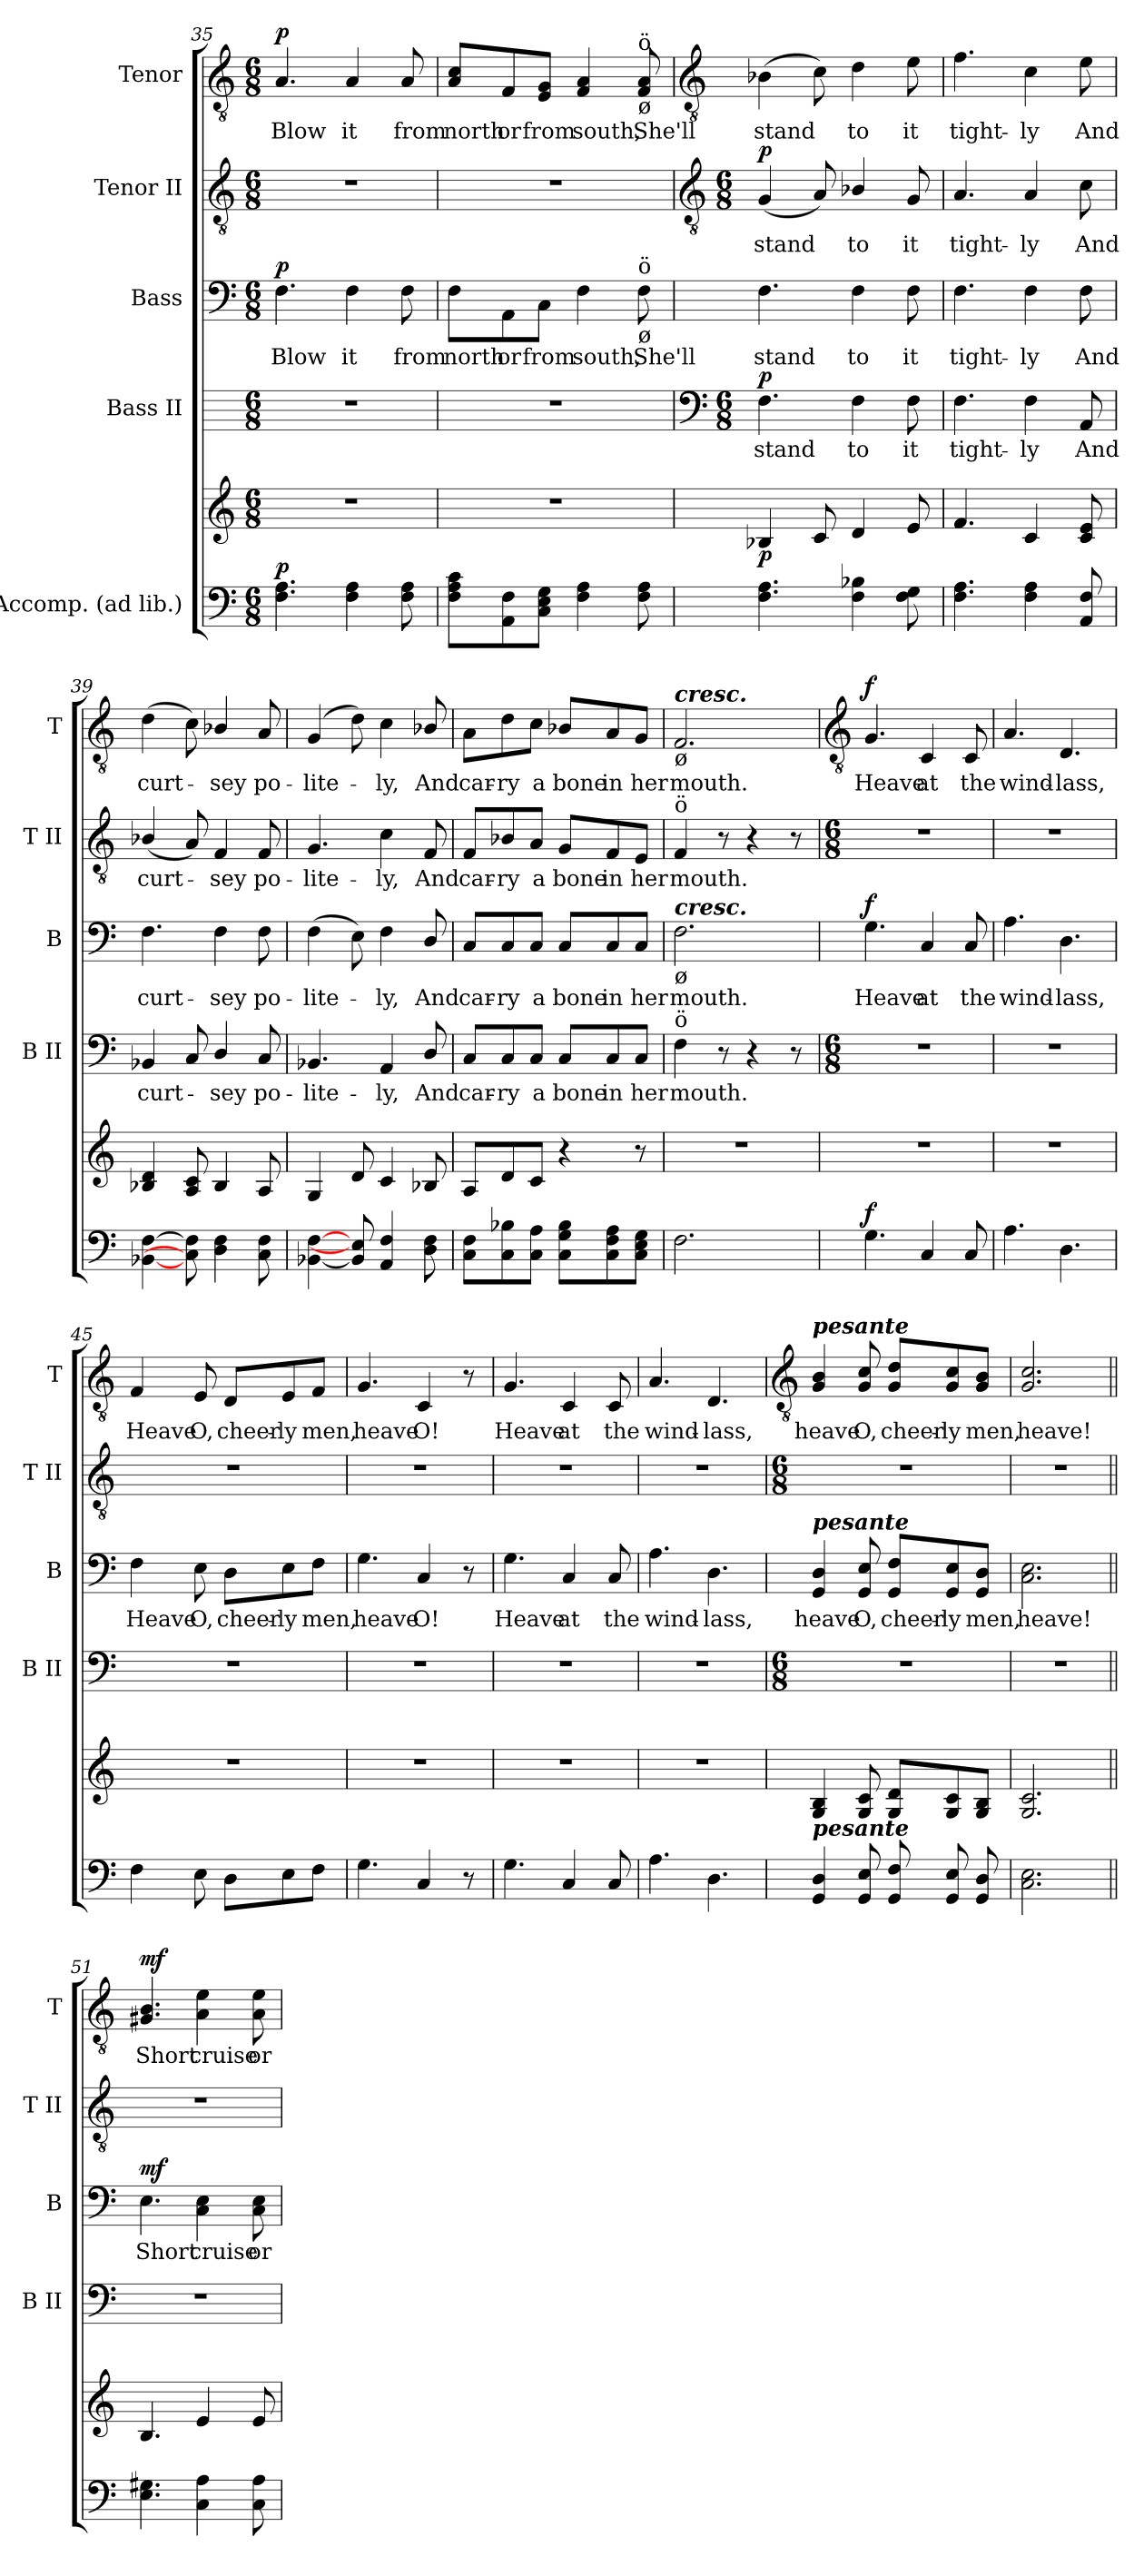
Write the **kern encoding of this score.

**kern	**kern	**dynam	**kern	**text	**dynam	**kern	**text	**dynam	**kern	**text	**dynam	**kern	**text	**dynam
*part5	*part5	*part5	*part4	*part4	*part4	*part3	*part3	*part3	*part2	*part2	*part2	*part1	*part1	*part1
*staff6	*staff5	*staff5/6	*staff4	*staff4	*staff4	*staff3	*staff3	*staff3	*staff2	*staff2	*staff2	*staff1	*staff1	*staff1
*I"Accomp. (ad lib.)	*	*	*I"Bass II	*	*	*I"Bass	*	*	*I"Tenor II	*	*	*I"Tenor	*	*
*	*	*	*I'B II	*	*	*I'B	*	*	*I'T II	*	*	*I'T	*	*
*clefF4	*clefG2	*	*	*	*	*clefF4	*	*	*clefGv2	*	*	*clefGv2	*	*
*k[]	*k[]	*	*	*	*	*k[]	*	*	*k[]	*	*	*k[]	*	*
*C:	*C:	*	*	*	*	*C:	*	*	*C:	*	*	*C:	*	*
*M6/8	*M6/8	*	*M6/8	*	*	*M6/8	*	*	*M6/8	*	*	*M6/8	*	*
=35	=35	=35	=35	=35	=35	=35	=35	=35	=35	=35	=35	=35	=35	=35
!	!LO:N:vis=1	!LO:DY:a=2	!	!	!	!	!LO:LY:b	!LO:DY:b	!	!	!	!	!LO:LY:b	!LO:DY:b
4.F 4.A	2.r	p	2.r	.	.	4.F	Blow	p	2.r	.	.	4.A	Blow	p
!	!	!	!	!	!	!	!LO:LY:b	!	!	!	!	!	!LO:LY:b	!
4F 4A	.	.	.	.	.	4F	it	.	.	.	.	4A	it	.
!	!	!	!	!	!	!	!LO:LY:b	!	!	!	!	!	!LO:LY:b	!
8F 8A	.	.	.	.	.	8F	from	.	.	.	.	8A	from	.
=36	=36	=36	=36	=36	=36	=36	=36	=36	=36	=36	=36	=36	=36	=36
!	!LO:N:vis=1	!	!	!	!	!	!LO:LY:b	!	!	!	!	!	!LO:LY:b	!
8F 8A 8cL	2.r	.	2.r	.	.	8F\L	north	.	2.r	.	.	8A/ 8c/L	north	.
!	!	!	!	!	!	!	!LO:LY:b	!	!	!	!	!	!LO:LY:b	!
8AA 8F	.	.	.	.	.	8AA\	or	.	.	.	.	8F/	or	.
!	!	!	!	!	!	!	!LO:LY:b	!	!	!	!	!	!LO:LY:b	!
8C 8E 8GJ	.	.	.	.	.	8C\J	from	.	.	.	.	8E/ 8G/J	from	.
!	!	!	!	!	!	!	!LO:LY:b	!	!	!	!	!	!LO:LY:b	!
4F 4A	.	.	.	.	.	4F	south,	.	.	.	.	4F 4A	south,	.
!	!	!	!	!	!	!	!	!	!	!	!	!LO:TX:b:t=ø	!	!
!	!	!	!	!	!	!	!	!	!	!	!	!LO:TX:a:t=ö	!	!
!	!	!	!	!	!	!LO:TX:b:t=ø	!	!	!	!	!	!	!	!
!	!	!	!	!	!	!LO:TX:a:t=ö	!	!	!	!	!	!	!	!
!	!	!	!	!	!	!	!LO:LY:b	!	!	!	!	!	!LO:LY:b	!
8F 8A	.	.	.	.	.	8F	She'll	.	.	.	.	8F 8A	She'll	.
!!LO:LB:g=z
=37	=37	=37	=37	=37	=37	=37	=37	=37	=37	=37	=37	=37	=37	=37
*	*	*	*clefF4	*	*	*	*	*	*clefGv2	*	*	*clefGv2	*	*
*	*	*	*k[]	*	*	*	*	*	*k[]	*	*	*	*	*
*	*	*	*C:	*	*	*	*	*	*C:	*	*	*	*	*
*	*	*	*M6/8	*	*	*	*	*	*M6/8	*	*	*	*	*
!	!	!LO:DY:b	!	!LO:LY:b	!LO:DY:b	!	!LO:LY:b	!	!	!LO:LY:b	!LO:DY:b	!	!LO:LY:b	!
4.F 4.A	4B-X	p	4.F	stand	p	4.F	stand	.	(<4G	stand	p	(>4B-X	stand	.
.	8c	.	.	.	.	.	.	.	8A)	.	.	8c)	.	.
!	!	!	!	!LO:LY:b	!	!	!LO:LY:b	!	!	!LO:LY:b	!	!	!LO:LY:b	!
4F 4B-X	4d	.	4F	to	.	4F	to	.	4B-X/	to	.	4d	to	.
!	!	!	!	!LO:LY:b	!	!	!LO:LY:b	!	!	!LO:LY:b	!	!	!LO:LY:b	!
8F 8G	8e	.	8F	it	.	8F	it	.	8G	it	.	8e	it	.
=38	=38	=38	=38	=38	=38	=38	=38	=38	=38	=38	=38	=38	=38	=38
!	!	!	!	!LO:LY:b	!	!	!LO:LY:b	!	!	!LO:LY:b	!	!	!LO:LY:b	!
4.F 4.A	4.f	.	4.F	tight-	.	4.F	tight-	.	4.A	tight-	.	4.f	tight-	.
!	!	!	!	!LO:LY:b	!	!	!LO:LY:b	!	!	!LO:LY:b	!	!	!LO:LY:b	!
4F 4A	4c	.	4F	-ly	.	4F	-ly	.	4A	-ly	.	4c	-ly	.
!	!	!	!	!LO:LY:b	!	!	!LO:LY:b	!	!	!LO:LY:b	!	!	!LO:LY:b	!
8AA 8F	8c 8e	.	8AA	And	.	8F	And	.	8c	And	.	8e	And	.
=39	=39	=39	=39	=39	=39	=39	=39	=39	=39	=39	=39	=39	=39	=39
!	!	!	!	!LO:LY:b	!	!	!LO:LY:b	!	!	!LO:LY:b	!	!	!LO:LY:b	!
[4BB-X [4F	4B-X 4d	.	4BB-X	curt-	.	4.F	curt-	.	(<4B-X/	curt-	.	(>4d	curt-	.
8C] 8F]	8A 8c	.	8C	.	.	.	.	.	8A)	.	.	8c)	.	.
!	!	!	!	!LO:LY:b	!	!	!LO:LY:b	!	!	!LO:LY:b	!	!	!LO:LY:b	!
4D\ 4F\	4B-/	.	4D/	-sey	.	4F	-sey	.	4F/	sey	.	4B-X/	sey	.
!	!	!	!	!LO:LY:b	!	!	!LO:LY:b	!	!	!LO:LY:b	!	!	!LO:LY:b	!
8C 8F	8A	.	8C	po-	.	8F	po-	.	8F	po-	.	8A	po-	.
=40	=40	=40	=40	=40	=40	=40	=40	=40	=40	=40	=40	=40	=40	=40
!	!	!	!	!LO:LY:b	!	!	!LO:LY:b	!	!	!LO:LY:b	!	!	!LO:LY:b	!
[4BB-X [4F	4G	.	4.BB-X	-lite-	.	(>4F	-lite-	.	4.G	-lite-	.	(4G	-lite-	.
8BB-] 8E]	8d	.	.	.	.	8E)	.	.	.	.	.	8d)	.	.
!	!	!	!	!LO:LY:b	!	!	!LO:LY:b	!	!	!LO:LY:b	!	!	!LO:LY:b	!
4AA 4F	4c	.	4AA	-ly,	.	4F	ly,	.	4c	-ly,	.	4c	ly,	.
!	!	!	!	!LO:LY:b	!	!	!LO:LY:b	!	!	!LO:LY:b	!	!	!LO:LY:b	!
8D\ 8F\	8B-X/	.	8D/	And	.	8D/	And	.	8F/	And	.	8B-X/	And	.
=41	=41	=41	=41	=41	=41	=41	=41	=41	=41	=41	=41	=41	=41	=41
!	!	!	!	!LO:LY:b	!	!	!LO:LY:b	!	!	!LO:LY:b	!	!	!LO:LY:b	!
8C 8FL	8AL	.	8C/L	car-	.	8C/L	car-	.	8F/L	car-	.	8A\L	car-	.
!	!	!	!	!LO:LY:b	!	!	!LO:LY:b	!	!	!LO:LY:b	!	!	!LO:LY:b	!
8C 8B-X	8d	.	8C/	-ry	.	8C/	-ry	.	8B-X/	-ry	.	8d\	-ry	.
!	!	!	!	!LO:LY:b	!	!	!LO:LY:b	!	!	!LO:LY:b	!	!	!LO:LY:b	!
8C 8AJ	8cJ	.	8C/J	a	.	8C/J	a	.	8A/J	a	.	8c\J	a	.
!	!	!	!	!LO:LY:b	!	!	!LO:LY:b	!	!	!LO:LY:b	!	!	!LO:LY:b	!
8C 8G 8B-L	4r	.	8C/L	bone	.	8C/L	bone	.	8G/L	bone	.	8B-X/L	bone	.
!	!	!	!	!LO:LY:b	!	!	!LO:LY:b	!	!	!LO:LY:b	!	!	!LO:LY:b	!
8C 8F 8A	.	.	8C/	in	.	8C/	in	.	8F/	in	.	8A/	in	.
!	!	!	!	!LO:LY:b	!	!	!LO:LY:b	!	!	!LO:LY:b	!	!	!LO:LY:b	!
8C 8E 8GJ	8r	.	8C/J	her	.	8C/J	her	.	8E/J	her	.	8G/J	her	.
=42	=42	=42	=42	=42	=42	=42	=42	=42	=42	=42	=42	=42	=42	=42
!	!	!	!	!	!	!	!	!	!	!	!	!LO:TX:a:Bi:t=cresc.	!	!
!	!	!	!	!	!	!	!	!	!	!	!	!LO:TX:b:t=ø	!	!
!	!	!	!	!	!	!	!	!	!LO:TX:a:t=ö	!	!	!	!	!
!	!	!	!	!	!	!LO:TX:a:Bi:t=cresc.	!	!	!	!	!	!	!	!
!	!	!	!	!	!	!LO:TX:b:t=ø	!	!	!	!	!	!	!	!
!	!	!	!LO:TX:a:t=ö	!	!	!	!	!	!	!	!	!	!	!
!	!LO:N:vis=1	!	!	!LO:LY:b	!	!	!LO:LY:b	!	!	!LO:LY:b	!	!	!LO:LY:b	!
2.F	2.r	.	4F	mouth.	.	2.F	mouth.	.	4F	mouth.	.	2.F	mouth.	.
.	.	.	8r	.	.	.	.	.	8r	.	.	.	.	.
.	.	.	4r	.	.	.	.	.	4r	.	.	.	.	.
.	.	.	8r	.	.	.	.	.	8r	.	.	.	.	.
!!LO:LB:g=z
=43	=43	=43	=43	=43	=43	=43	=43	=43	=43	=43	=43	=43	=43	=43
*	*	*	*	*	*	*	*	*	*	*	*	*clefGv2	*	*
*	*	*	*M6/8	*	*	*	*	*	*M6/8	*	*	*	*	*
!	!LO:N:vis=1	!LO:DY:a=2	!	!	!	!	!LO:LY:b	!LO:DY:b	!	!	!	!	!LO:LY:b	!LO:DY:b
4.G\	2.r	f	2.r	.	.	4.G\	Heave	f	2.r	.	.	4.G/	Heave	f
!	!	!	!	!	!	!	!LO:LY:b	!	!	!	!	!	!LO:LY:b	!
4C	.	.	.	.	.	4C	at	.	.	.	.	4C	at	.
!	!	!	!	!	!	!	!LO:LY:b	!	!	!	!	!	!LO:LY:b	!
8C	.	.	.	.	.	8C	the	.	.	.	.	8C	the	.
=44	=44	=44	=44	=44	=44	=44	=44	=44	=44	=44	=44	=44	=44	=44
!	!LO:N:vis=1	!	!	!	!	!	!LO:LY:b	!	!	!	!	!	!LO:LY:b	!
4.A	2.r	.	2.r	.	.	4.A	wind-	.	2.r	.	.	4.A	wind-	.
!	!	!	!	!	!	!	!LO:LY:b	!	!	!	!	!	!LO:LY:b	!
4.D	.	.	.	.	.	4.D	-lass,	.	.	.	.	4.D	-lass,	.
=45	=45	=45	=45	=45	=45	=45	=45	=45	=45	=45	=45	=45	=45	=45
!	!LO:N:vis=1	!	!	!	!	!	!LO:LY:b	!	!	!	!	!	!LO:LY:b	!
4F	2.r	.	2.r	.	.	4F	Heave	.	2.r	.	.	4F	Heave	.
!	!	!	!	!	!	!	!LO:LY:b	!	!	!	!	!	!LO:LY:b	!
8E	.	.	.	.	.	8E	O,	.	.	.	.	8E	O,	.
!	!	!	!	!	!	!	!LO:LY:b	!	!	!	!	!	!LO:LY:b	!
8DL	.	.	.	.	.	8D\L	cheer-	.	.	.	.	8D/L	cheer-	.
!	!	!	!	!	!	!	!LO:LY:b	!	!	!	!	!	!LO:LY:b	!
8E	.	.	.	.	.	8E\	-ly	.	.	.	.	8E/	-ly	.
!	!	!	!	!	!	!	!LO:LY:b	!	!	!	!	!	!LO:LY:b	!
8FJ	.	.	.	.	.	8F\J	men,	.	.	.	.	8F/J	men,	.
=46	=46	=46	=46	=46	=46	=46	=46	=46	=46	=46	=46	=46	=46	=46
!	!LO:N:vis=1	!	!	!	!	!	!LO:LY:b	!	!	!	!	!	!LO:LY:b	!
4.G	2.r	.	2.r	.	.	4.G	heave	.	2.r	.	.	4.G	heave	.
!	!	!	!	!	!	!	!LO:LY:b	!	!	!	!	!	!LO:LY:b	!
4C	.	.	.	.	.	4C	O!	.	.	.	.	4C	O!	.
8r	.	.	.	.	.	8r	.	.	.	.	.	8r	.	.
=47	=47	=47	=47	=47	=47	=47	=47	=47	=47	=47	=47	=47	=47	=47
!	!LO:N:vis=1	!	!	!	!	!	!LO:LY:b	!	!	!	!	!	!LO:LY:b	!
4.G\	2.r	.	2.r	.	.	4.G\	Heave	.	2.r	.	.	4.G/	Heave	.
!	!	!	!	!	!	!	!LO:LY:b	!	!	!	!	!	!LO:LY:b	!
4C	.	.	.	.	.	4C	at	.	.	.	.	4C	at	.
!	!	!	!	!	!	!	!LO:LY:b	!	!	!	!	!	!LO:LY:b	!
8C	.	.	.	.	.	8C	the	.	.	.	.	8C	the	.
=48	=48	=48	=48	=48	=48	=48	=48	=48	=48	=48	=48	=48	=48	=48
!	!LO:N:vis=1	!	!	!	!	!	!LO:LY:b	!	!	!	!	!	!LO:LY:b	!
4.A	2.r	.	2.r	.	.	4.A	wind-	.	2.r	.	.	4.A	wind-	.
!	!	!	!	!	!	!	!LO:LY:b	!	!	!	!	!	!LO:LY:b	!
4.D	.	.	.	.	.	4.D	-lass,	.	.	.	.	4.D	-lass,	.
!!LO:LB:g=z
=49	=49	=49	=49	=49	=49	=49	=49	=49	=49	=49	=49	=49	=49	=49
*	*	*	*	*	*	*	*	*	*	*	*	*clefGv2	*	*
*	*	*	*M6/8	*	*	*	*	*	*M6/8	*	*	*	*	*
!	!	!	!	!	!	!	!	!	!	!	!	!LO:TX:a:Bi:t=pesante	!	!
!	!	!	!	!	!	!LO:TX:a:Bi:t=pesante	!	!	!	!	!	!	!	!
!LO:TX:a:Bi:t=pesante	!	!	!	!	!	!	!	!	!	!	!	!	!	!
!	!	!	!	!	!	!	!LO:LY:b	!	!	!	!	!	!LO:LY:b	!
4GG 4D	4G 4B	.	2.r	.	.	4GG 4D	heave	.	2.r	.	.	4G 4B	heave	.
!	!	!	!	!	!	!	!LO:LY:b	!	!	!	!	!	!LO:LY:b	!
8GG 8E	8G 8c	.	.	.	.	8GG 8E	O,	.	.	.	.	8G 8c	O,	.
!	!	!	!	!	!	!	!LO:LY:b	!	!	!	!	!	!LO:LY:b	!
8GG 8F	8G 8dL	.	.	.	.	8GG/ 8F/L	cheer-	.	.	.	.	8G/ 8d/L	cheer-	.
!	!	!	!	!	!	!	!LO:LY:b	!	!	!	!	!	!LO:LY:b	!
8GG 8E	8G 8c	.	.	.	.	8GG/ 8E/	-ly	.	.	.	.	8G/ 8c/	-ly	.
!	!	!	!	!	!	!	!LO:LY:b	!	!	!	!	!	!LO:LY:b	!
8GG 8D	8G 8BJ	.	.	.	.	8GG/ 8D/J	men,	.	.	.	.	8G/ 8B/J	men,	.
=50	=50	=50	=50	=50	=50	=50	=50	=50	=50	=50	=50	=50	=50	=50
!	!	!	!	!	!	!	!LO:LY:b	!	!	!	!	!	!LO:LY:b	!
2.C 2.E	2.G 2.c	.	2.r	.	.	2.C 2.E	heave!	.	2.r	.	.	2.G 2.c	heave!	.
=51||	=51||	=51||	=51||	=51||	=51||	=51||	=51||	=51||	=51||	=51||	=51||	=51||	=51||	=51||
!	!	!LO:DY:b=2	!	!	!	!	!LO:LY:b	!	!	!	!	!	!LO:LY:b	!
!	!	!LO:DY:n=1:b	!	!	!	!	!	!LO:DY:b	!	!	!	!	!	!LO:DY:b
4.E 4.G#X	4.B	mf mf	2.r	.	.	4.E	Short	mf	2.r	.	.	4.G#X 4.B	Short	mf
!	!	!	!	!	!	!	!LO:LY:b	!	!	!	!	!	!LO:LY:b	!
4C 4A	4e	.	.	.	.	4C 4E	cruise	.	.	.	.	4A 4e	cruise	.
!	!	!	!	!	!	!	!LO:LY:b	!	!	!	!	!	!LO:LY:b	!
8C 8A	8e	.	.	.	.	8C 8E	or	.	.	.	.	8A 8e	or	.
=	=	=	=	=	=	=	=	=	=	=	=	=	=	=
*-	*-	*-	*-	*-	*-	*-	*-	*-	*-	*-	*-	*-	*-	*-
